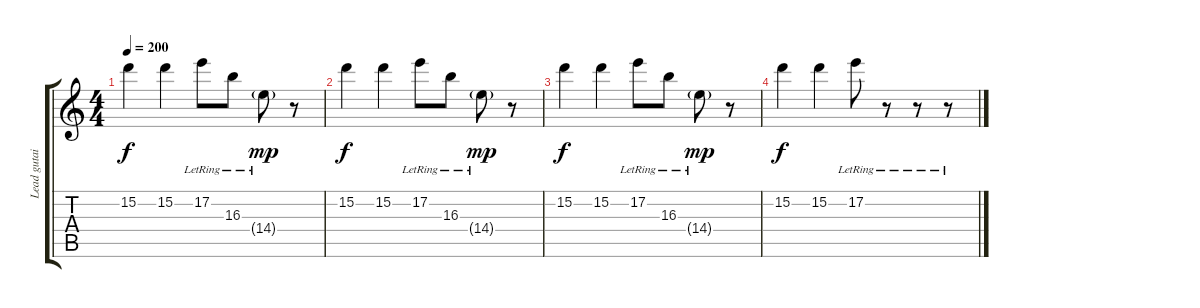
\track ("Lead gutair" "Lead gutai") {instrument overdrivenguitar}
\staff {score tabs}
\tuning (E4 B3 G3 D3 A2 D2) {hide}
\ts (4 4)
\tempo 200
\clef g2
\ks c
15.2.4{dy f} 15.2.4 17.2{lr}.8 16.3{lr}.8 14.4{g lr}.8{dy mp} r.8 |
15.2.4{dy f} 15.2.4 17.2{lr}.8 16.3{lr}.8 14.4{g lr}.8{dy mp} r.8 |
15.2.4{dy f} 15.2.4 17.2{lr}.8 16.3{lr}.8 14.4{g lr}.8{dy mp} r.8 |
15.2.4{dy f} 15.2.4 17.2{lr}.8 r.8 r.8 r.8
